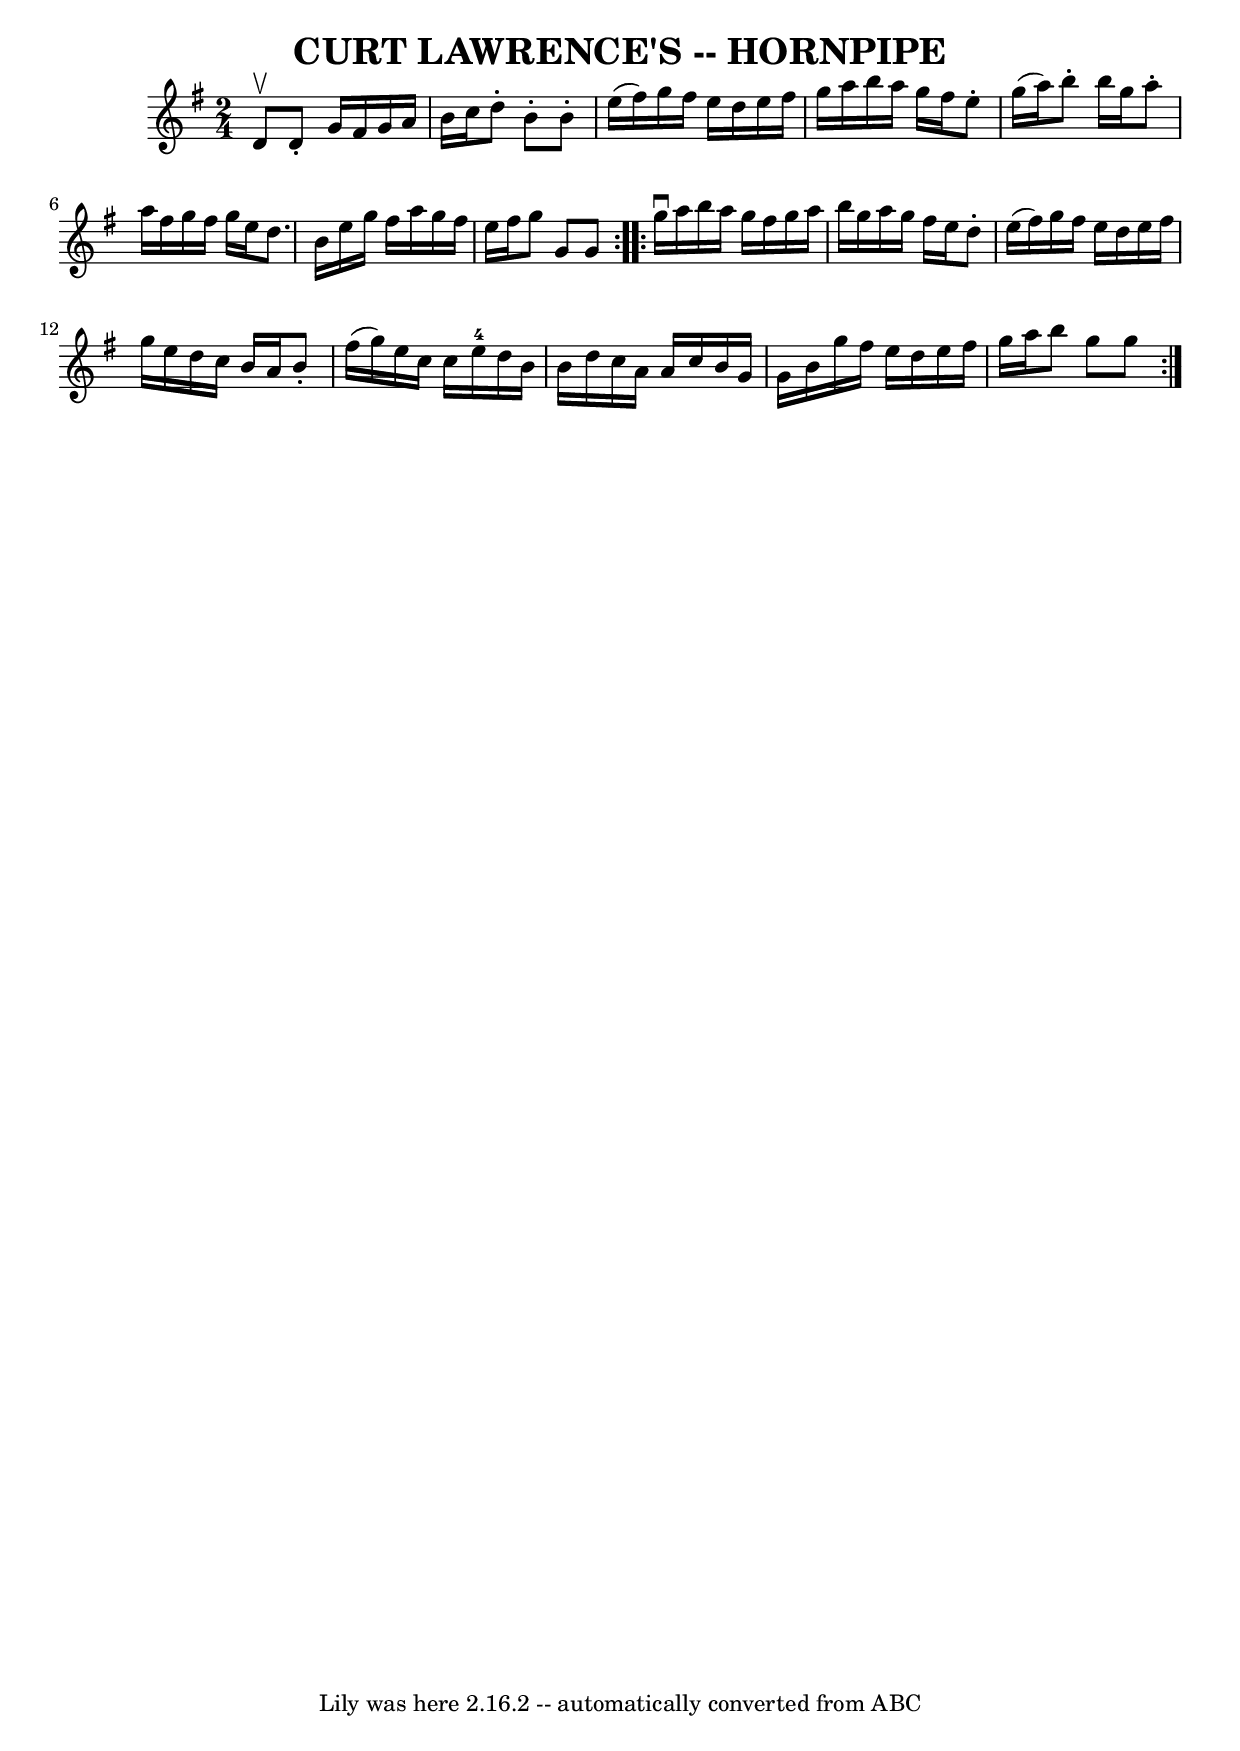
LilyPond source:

\version "2.7.40"
\include "Mammoth.ily"
\header {
	%% book = "Cole's 1000 Fiddle Tunes"
	crossRefNumber = "1"
	footnotes = ""
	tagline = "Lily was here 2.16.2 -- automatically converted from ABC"
	title = "CURT LAWRENCE'S -- HORNPIPE"
}
voicedefault =  {
\set Score.defaultBarType = "empty"

\repeat volta 2 {
\time 2/4 \key g \major d'8^\upbow       |
 d'8 -. g'16 fis'16  
 g'16 a'16 b'16 c''16    |
 d''8 -. b'8 -. b'8 -. e''16 
(fis''16)   |
 g''16 fis''16 e''16 d''16 e''16    
fis''16 g''16 a''16    |
 b''16 a''16 g''16 fis''16    
e''8 -. g''16 (a''16)   |
     |
 b''8 -. b''16    
g''16 a''8 -. a''16 fis''16    |
 g''16 fis''16 g''16    
e''16 d''8. b'16    |
 e''16 g''16 fis''16 a''16    
g''16 fis''16 e''16 fis''16    |
 g''8 g'8 g'8    }     
\repeat volta 2 { g''16^\downbow a''16        |
 b''16 a''16    
g''16 fis''16 g''16 a''16 b''16 g''16    |
 a''16    
g''16 fis''16 e''16 d''8 -. e''16 (fis''16)   |
 g''16 
 fis''16 e''16 d''16 e''16 fis''16 g''16 e''16    |
  
 d''16 c''16 b'16 a'16 b'8 -. fis''16 (g''16)   |
    
 |
 e''16 c''16 c''16 e''16-4 d''16 b'16 b'16    
d''16    |
 c''16 a'16 a'16 c''16 b'16 g'16 g'16    
b'16    |
 g''16 fis''16 e''16 d''16 e''16 fis''16    
g''16 a''16    |
 b''8 g''8 g''8    }   
}

\score{
    <<

	\context Staff="default"
	{
	    \voicedefault 
	}

    >>
	\layout {
	}
	\midi {}
}
